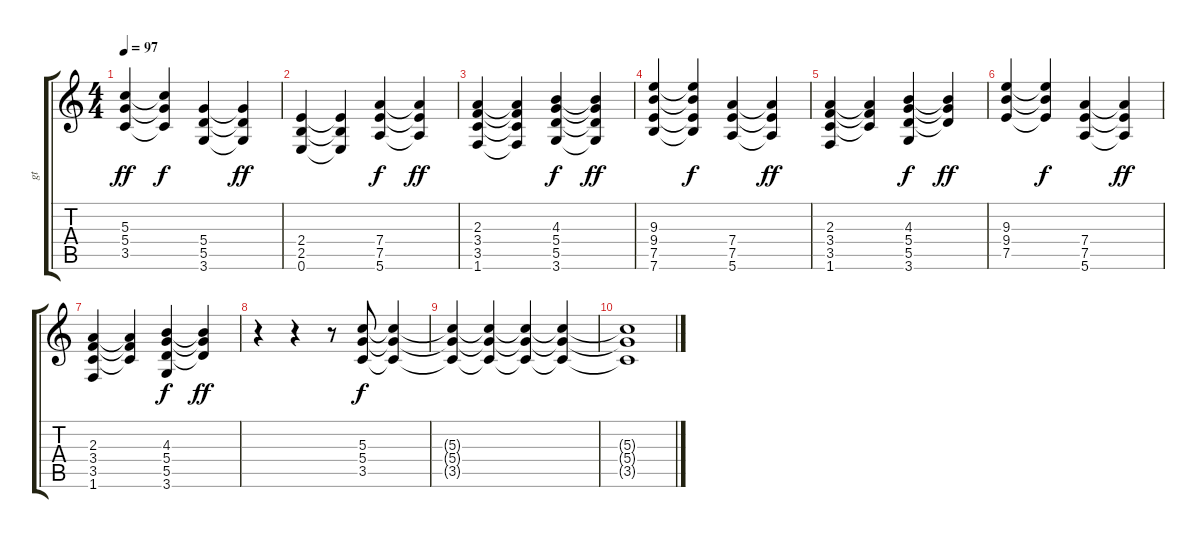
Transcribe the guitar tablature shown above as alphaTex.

\track ("gt" "gt") {instrument overdrivenguitar}
\staff {score tabs}
\tuning (E4 B3 G3 D3 A2 E2) {hide}
\ts (4 4)
\tempo 97
\clef g2
\ks c
(5.3 5.4 3.5).4{dy ff} (5.3{t} 5.4{t} 3.5{t}).4{dy f} (5.4 5.5 3.6).4 (5.4{t} 5.5{t} 3.6{t}).4{dy ff} |
(2.4 2.5 0.6).4 (2.4{t} 2.5{t} 0.6{t}).4 (7.4 7.5 5.6).4{dy f} (7.4{t} 7.5{t} 5.6{t}).4{dy ff} |
(2.3 3.4 3.5 1.6).4 (2.3{t} 3.4{t} 3.5{t} 1.6{t}).4 (4.3 5.4 5.5 3.6).4{dy f} (4.3{t} 5.4{t} 5.5{t} 3.6{t}).4{dy ff} |
(9.3 9.4 7.5 7.6).4 (9.3{t} 9.4{t} 7.5{t} 7.6{t}).4{dy f} (7.4 7.5 5.6).4 (7.4{t} 7.5{t} 5.6{t}).4{dy ff} |
(2.3 3.4 3.5 1.6).4 (2.3{t} 3.4{t} 3.5{t}).4 (4.3 5.4 5.5 3.6).4{dy f} (4.3{t} 5.4{t} 5.5{t}).4{dy ff} |
(9.3 9.4 7.5).4 (9.3{t} 9.4{t} 7.5{t}).4{dy f} (7.4 7.5 5.6).4 (7.4{t} 7.5{t} 5.6{t}).4{dy ff} |
(2.3 3.4 3.5 1.6).4 (2.3{t} 3.4{t} 3.5{t}).4 (4.3 5.4 5.5 3.6).4{dy f} (4.3{t} 5.4{t} 5.5{t}).4{dy ff} |
r.4 r.4 r.8 (5.3 5.4 3.5).8{dy f} (5.3{t} 5.4{t} 3.5{t}).4 |
(5.3{t} 5.4{t} 3.5{t}).4 (5.3{t} 5.4{t} 3.5{t}).4 (5.3{t} 5.4{t} 3.5{t}).4 (5.3{t} 5.4{t} 3.5{t}).4 |
(5.3{t} 5.4{t} 3.5{t}).1
